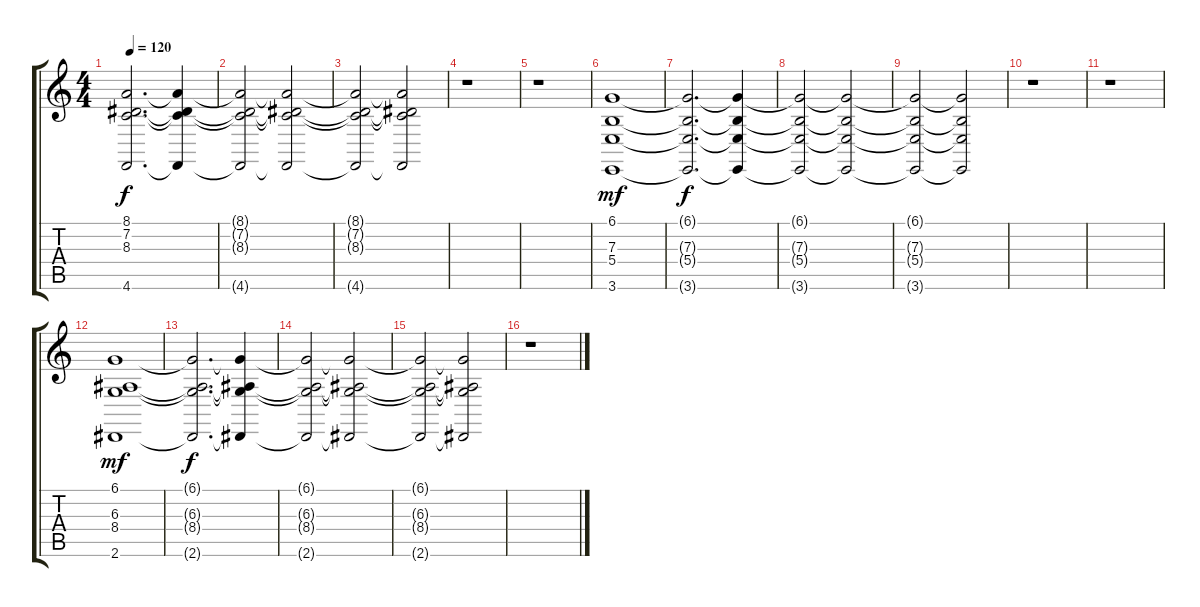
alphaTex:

\track "" {instrument stringensemble1}
\staff {score tabs}
\tuning (Db4 Ab3 E3 B2 Gb2 Db2) {hide}
\ts (4 4)
\tempo 120
\clef g2
\ks c
(8.1{t} 7.2{t} 8.3{t} 4.6{t}).2{d dy f} (8.1{t} 7.2{t} 8.3{t} 4.6{t}).4{volume 2} |
(8.1{t} 7.2{t} 8.3{t} 4.6{t}).2 (8.1{t} 7.2{t} 8.3{t} 4.6{t}).2 |
(8.1{t} 7.2{t} 8.3{t} 4.6{t}).2 (8.1{t} 7.2{t} 8.3{t} 4.6{t}).2{volume 0} |
r.1 |
r.1 |
(6.1 7.3 5.4 3.6).1{dy mf volume 6} |
(6.1{t} 7.3{t} 5.4{t} 3.6{t}).2{d dy f} (6.1{t} 7.3{t} 5.4{t} 3.6{t}).4{volume 2} |
(6.1{t} 7.3{t} 5.4{t} 3.6{t}).2 (6.1{t} 7.3{t} 5.4{t} 3.6{t}).2 |
(6.1{t} 7.3{t} 5.4{t} 3.6{t}).2 (6.1{t} 7.3{t} 5.4{t} 3.6{t}).2{volume 0} |
r.1 |
r.1 |
(6.1 6.3 8.4 2.6).1{dy mf volume 6} |
(6.1{t} 6.3{t} 8.4{t} 2.6{t}).2{d dy f} (6.1{t} 6.3{t} 8.4{t} 2.6{t}).4{volume 2} |
(6.1{t} 6.3{t} 8.4{t} 2.6{t}).2 (6.1{t} 6.3{t} 8.4{t} 2.6{t}).2 |
(6.1{t} 6.3{t} 8.4{t} 2.6{t}).2 (6.1{t} 6.3{t} 8.4{t} 2.6{t}).2{volume 0} |
r.1
